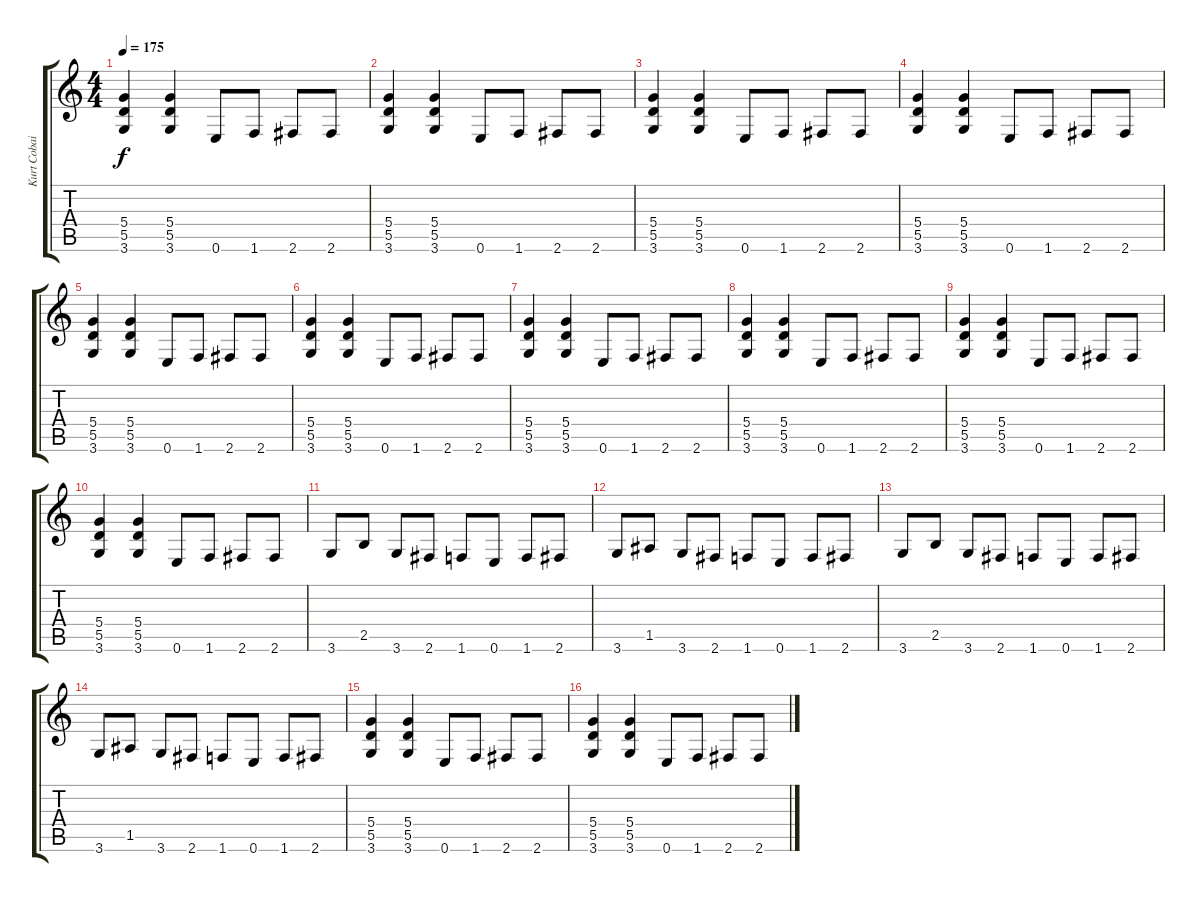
\track ("Kurt Cobain" "Kurt Cobai") {instrument distortionguitar}
\staff {score tabs}
\tuning (E4 B3 G3 D3 A2 E2) {hide}
\ts (4 4)
\tempo 175
\clef g2
\ks c
(5.4 5.5 3.6).4{dy f} (5.4 5.5 3.6).4 0.6.8 1.6.8 2.6.8 2.6.8 |
(5.4 5.5 3.6).4 (5.4 5.5 3.6).4 0.6.8 1.6.8 2.6.8 2.6.8 |
(5.4 5.5 3.6).4 (5.4 5.5 3.6).4 0.6.8 1.6.8 2.6.8 2.6.8 |
(5.4 5.5 3.6).4 (5.4 5.5 3.6).4 0.6.8 1.6.8 2.6.8 2.6.8 |
(5.4 5.5 3.6).4 (5.4 5.5 3.6).4 0.6.8 1.6.8 2.6.8 2.6.8 |
(5.4 5.5 3.6).4 (5.4 5.5 3.6).4 0.6.8 1.6.8 2.6.8 2.6.8 |
(5.4 5.5 3.6).4 (5.4 5.5 3.6).4 0.6.8 1.6.8 2.6.8 2.6.8 |
(5.4 5.5 3.6).4 (5.4 5.5 3.6).4 0.6.8 1.6.8 2.6.8 2.6.8 |
(5.4 5.5 3.6).4 (5.4 5.5 3.6).4 0.6.8 1.6.8 2.6.8 2.6.8 |
(5.4 5.5 3.6).4 (5.4 5.5 3.6).4 0.6.8 1.6.8 2.6.8 2.6.8 |
3.6.8 2.5.8 3.6.8 2.6.8 1.6.8 0.6.8 1.6.8 2.6.8 |
3.6.8 1.5.8 3.6.8 2.6.8 1.6.8 0.6.8 1.6.8 2.6.8 |
3.6.8 2.5.8 3.6.8 2.6.8 1.6.8 0.6.8 1.6.8 2.6.8 |
3.6.8 1.5.8 3.6.8 2.6.8 1.6.8 0.6.8 1.6.8 2.6.8 |
(5.4 5.5 3.6).4 (5.4 5.5 3.6).4 0.6.8 1.6.8 2.6.8 2.6.8 |
(5.4 5.5 3.6).4 (5.4 5.5 3.6).4 0.6.8 1.6.8 2.6.8 2.6.8
